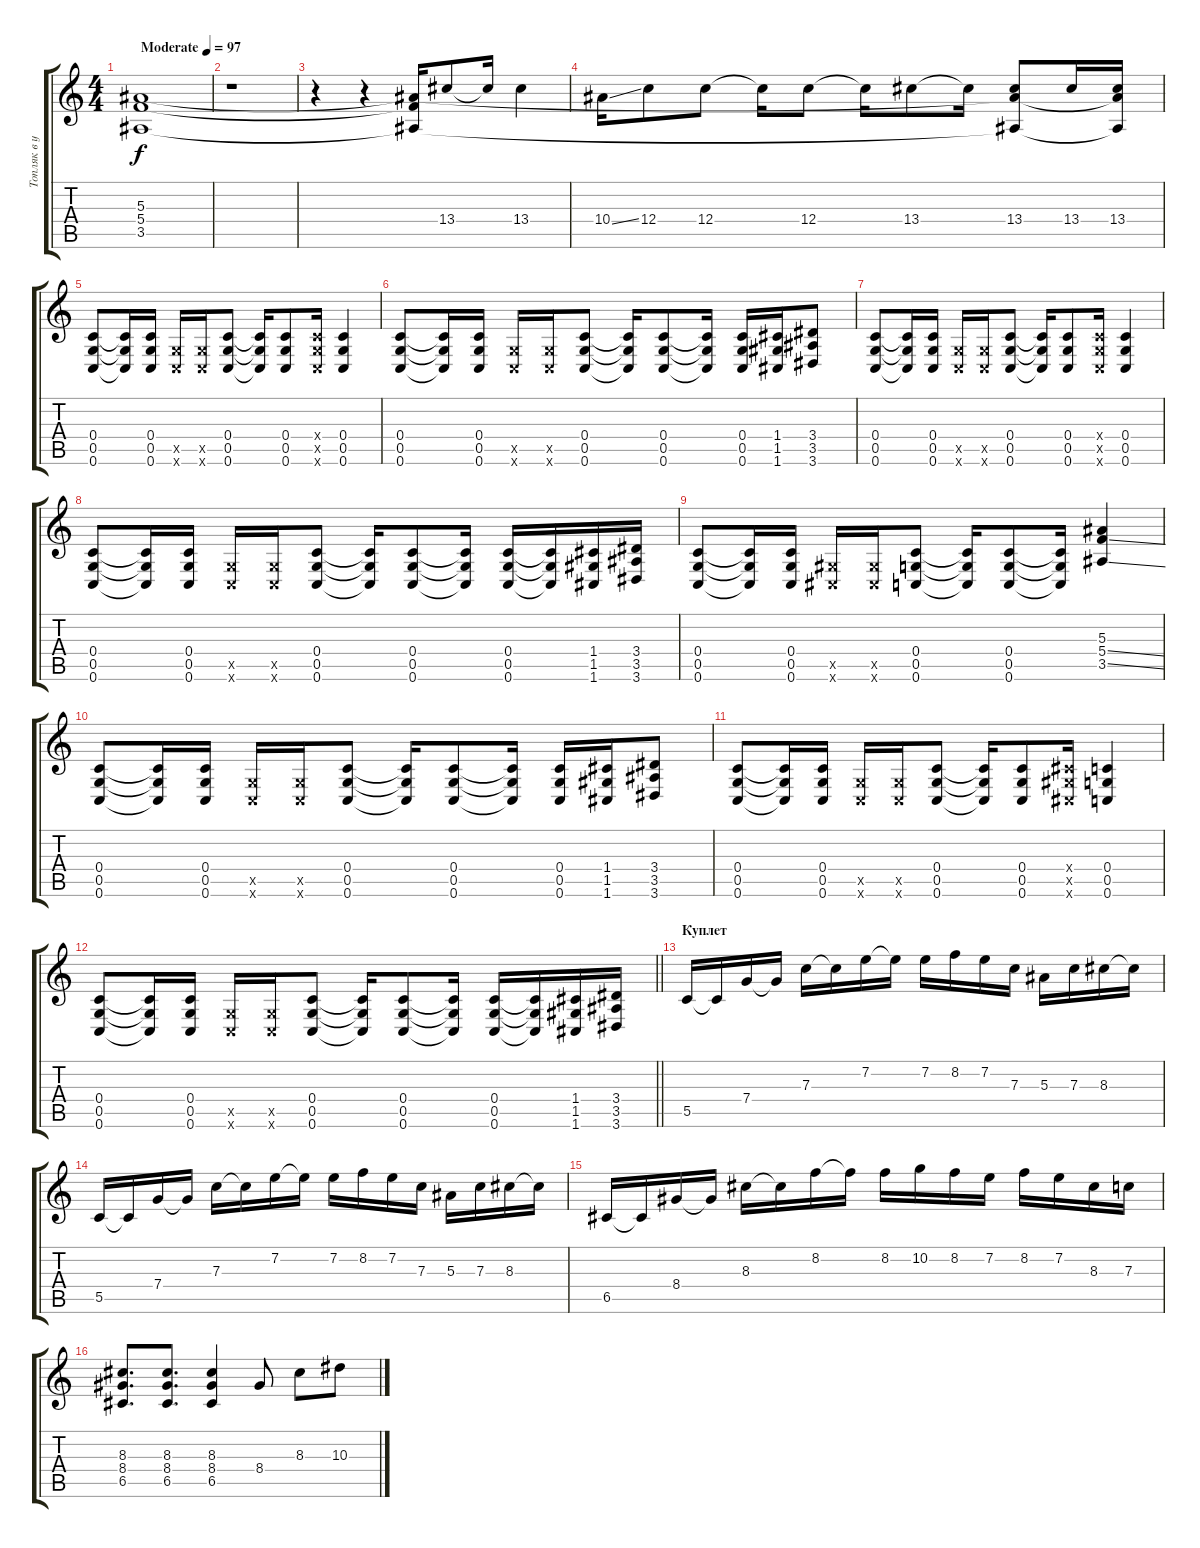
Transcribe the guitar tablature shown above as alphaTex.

\track ("Топляк в ушах :)" "Топляк в у") {instrument distortionguitar}
\staff {score tabs}
\tuning (D4 A3 F3 C3 G2 C2) {hide}
\ts (4 4)
\tempo (97 "Moderate")
\clef g2
\ks c
(5.3 5.4 3.5).1{dy f instrument distortionguitar} |
r.1 |
r.4 r.4 (5.3{t} 5.4{t} 3.5{t}).16 13.4.8 13.4{t}.16 13.4.4 |
10.4{ss}.16 12.4.8 12.4.8 12.4{t}.16 12.4.8 12.4{t}.16 13.4.8 13.4{t}.16 (5.3{t} 13.4 3.5{t}).8 13.4.16 (5.3{t} 13.4 3.5{t}).16 |
(0.4 0.5 0.6).8 (0.4{t} 0.5{t} 0.6{t}).16 (0.4 0.5 0.6).16 (0.5{x} 0.6{x}).16 (0.5{x} 0.6{x}).16 (0.4 0.5 0.6).8 (0.4{t} 0.5{t} 0.6{t}).16 (0.4 0.5 0.6).8 (0.4{x} 0.5{x} 0.6{x}).16 (0.4 0.5 0.6).4 |
(0.4 0.5 0.6).8 (0.4{t} 0.5{t} 0.6{t}).16 (0.4 0.5 0.6).16 (0.5{x} 0.6{x}).16 (0.5{x} 0.6{x}).16 (0.4 0.5 0.6).8 (0.4{t} 0.5{t} 0.6{t}).16 (0.4 0.5 0.6).8 (0.4{t} 0.5{t} 0.6{t}).16 (0.4 0.5 0.6).16 (1.4 1.5 1.6).16 (3.4 3.5 3.6).8 |
(0.4 0.5 0.6).8 (0.4{t} 0.5{t} 0.6{t}).16 (0.4 0.5 0.6).16 (0.5{x} 0.6{x}).16 (0.5{x} 0.6{x}).16 (0.4 0.5 0.6).8 (0.4{t} 0.5{t} 0.6{t}).16 (0.4 0.5 0.6).8 (0.4{x} 0.5{x} 0.6{x}).16 (0.4 0.5 0.6).4 |
(0.4 0.5 0.6).8 (0.4{t} 0.5{t} 0.6{t}).16 (0.4 0.5 0.6).16 (0.5{x} 0.6{x}).16 (0.5{x} 0.6{x}).16 (0.4 0.5 0.6).8 (0.4{t} 0.5{t} 0.6{t}).16 (0.4 0.5 0.6).8 (0.4{t} 0.5{t} 0.6{t}).16 (0.4 0.5 0.6).16 (0.4{t} 0.5{t} 0.6{t}).16 (1.4 1.5 1.6).16 (3.4 3.5 3.6).16 |
(0.4 0.5 0.6).8 (0.4{t} 0.5{t} 0.6{t}).16 (0.4 0.5 0.6).16 (1.5{x} 1.6{x}).16 (1.5{x} 1.6{x}).16 (0.4 0.5 0.6).8 (0.4{t} 0.5{t} 0.6{t}).16 (0.4 0.5 0.6).8 (0.4{t} 0.5{t} 0.6{t}).16 (5.3 5.4{ss} 3.5{ss}).4 |
(0.4 0.5 0.6).8 (0.4{t} 0.5{t} 0.6{t}).16 (0.4 0.5 0.6).16 (0.5{x} 0.6{x}).16 (0.5{x} 0.6{x}).16 (0.4 0.5 0.6).8 (0.4{t} 0.5{t} 0.6{t}).16 (0.4 0.5 0.6).8 (0.4{t} 0.5{t} 0.6{t}).16 (0.4 0.5 0.6).16 (1.4 1.5 1.6).16 (3.4 3.5 3.6).8 |
(0.4 0.5 0.6).8 (0.4{t} 0.5{t} 0.6{t}).16 (0.4 0.5 0.6).16 (0.5{x} 0.6{x}).16 (0.5{x} 0.6{x}).16 (0.4 0.5 0.6).8 (0.4{t} 0.5{t} 0.6{t}).16 (0.4 0.5 0.6).8 (1.4{x} 1.5{x} 1.6{x}).16 (0.4 0.5 0.6).4 |
\barLineRight lightlight
(0.4 0.5 0.6).8 (0.4{t} 0.5{t} 0.6{t}).16 (0.4 0.5 0.6).16 (0.5{x} 0.6{x}).16 (0.5{x} 0.6{x}).16 (0.4 0.5 0.6).8 (0.4{t} 0.5{t} 0.6{t}).16 (0.4 0.5 0.6).8 (0.4{t} 0.5{t} 0.6{t}).16 (0.4 0.5 0.6).16 (0.4{t} 0.5{t} 0.6{t}).16 (1.4 1.5 1.6).16 (3.4 3.5 3.6).16 |
\section ("" "Куплет")
5.5.16{instrument electricguitarclean} 5.5{t}.16 7.4.16 7.4{t}.16 7.3.16 7.3{t}.16 7.2.16 7.2{t}.16 7.2.16 8.2.16 7.2.16 7.3.16 5.3.16 7.3.16 8.3.16 8.3{t}.16 |
5.5.16 5.5{t}.16 7.4.16 7.4{t}.16 7.3.16 7.3{t}.16 7.2.16 7.2{t}.16 7.2.16 8.2.16 7.2.16 7.3.16 5.3.16 7.3.16 8.3.16 8.3{t}.16 |
6.5.16 6.5{t}.16 8.4.16 8.4{t}.16 8.3.16 8.3{t}.16 8.2.16 8.2{t}.16 8.2.16 10.2.16 8.2.16 7.2.16 8.2.16 7.2.16 8.3.16 7.3.16 |
(8.3 8.4 6.5).8{d instrument distortionguitar} (8.3 8.4 6.5).8{d} (8.3 8.4 6.5).4 8.4.8{instrument electricguitarclean} 8.3.8 10.3.8
